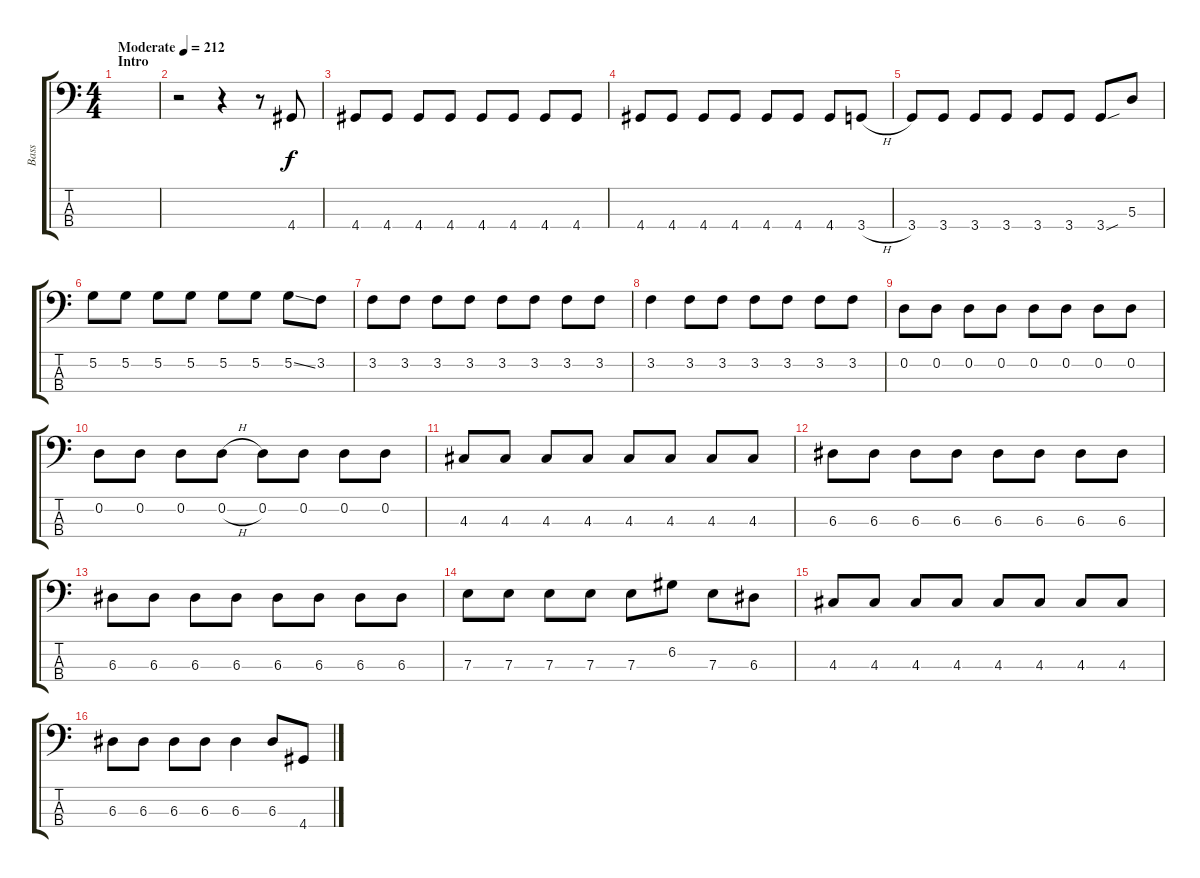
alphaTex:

\track ("Bass" "Bass") {instrument electricbasspick}
\staff {score tabs}
\tuning (G2 D2 A1 E1) {hide}
\ts (4 4)
\section ("" "Intro")
\tempo (212 "Moderate")
\clef f4
\ks c
|
r.2 r.4 r.8 4.4.8 |
4.4.8 4.4.8 4.4.8 4.4.8 4.4.8 4.4.8 4.4.8 4.4.8 |
4.4.8 4.4.8 4.4.8 4.4.8 4.4.8 4.4.8 4.4.8 3.4{h}.8 |
3.4.8 3.4.8 3.4.8 3.4.8 3.4.8 3.4.8 3.4{sou}.8 5.3.8 |
5.2.8 5.2.8 5.2.8 5.2.8 5.2.8 5.2.8 5.2{ss}.8 3.2.8 |
3.2.8 3.2.8 3.2.8 3.2.8 3.2.8 3.2.8 3.2.8 3.2.8 |
3.2.4 3.2.8 3.2.8 3.2.8 3.2.8 3.2.8 3.2.8 |
0.2.8 0.2.8 0.2.8 0.2.8 0.2.8 0.2.8 0.2.8 0.2.8 |
0.2.8 0.2.8 0.2.8 0.2{h}.8 0.2.8 0.2.8 0.2.8 0.2.8 |
4.3.8 4.3.8 4.3.8 4.3.8 4.3.8 4.3.8 4.3.8 4.3.8 |
6.3.8 6.3.8 6.3.8 6.3.8 6.3.8 6.3.8 6.3.8 6.3.8 |
6.3.8 6.3.8 6.3.8 6.3.8 6.3.8 6.3.8 6.3.8 6.3.8 |
7.3.8 7.3.8 7.3.8 7.3.8 7.3.8 6.2.8 7.3.8 6.3.8 |
4.3.8 4.3.8 4.3.8 4.3.8 4.3.8 4.3.8 4.3.8 4.3.8 |
6.3.8 6.3.8 6.3.8 6.3.8 6.3.4 6.3.8 4.4{h}.8
